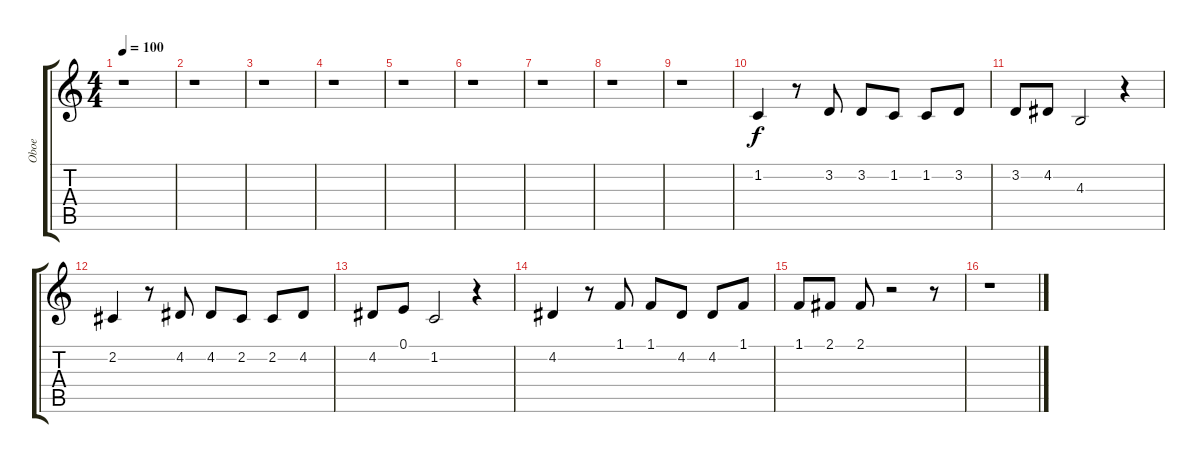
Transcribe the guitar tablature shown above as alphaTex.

\track ("Oboe" "Oboe") {instrument oboe}
\staff {score tabs}
\tuning (E4 B3 G3 D3 A2 E2) {hide}
\ts (4 4)
\tempo 100
\clef g2
\ks c
r.1{dy f} |
r.1 |
r.1 |
r.1 |
r.1 |
r.1 |
r.1 |
r.1 |
r.1 |
1.2.4 r.8 3.2.8 3.2.8 1.2.8 1.2.8 3.2.8 |
3.2.8 4.2.8 4.3.2 r.4 |
2.2.4 r.8 4.2.8 4.2.8 2.2.8 2.2.8 4.2.8 |
4.2.8 0.1.8 1.2.2 r.4 |
4.2.4 r.8 1.1.8 1.1.8 4.2.8 4.2.8 1.1.8 |
1.1.8 2.1.8 2.1.8 r.2 r.8 |
r.1
